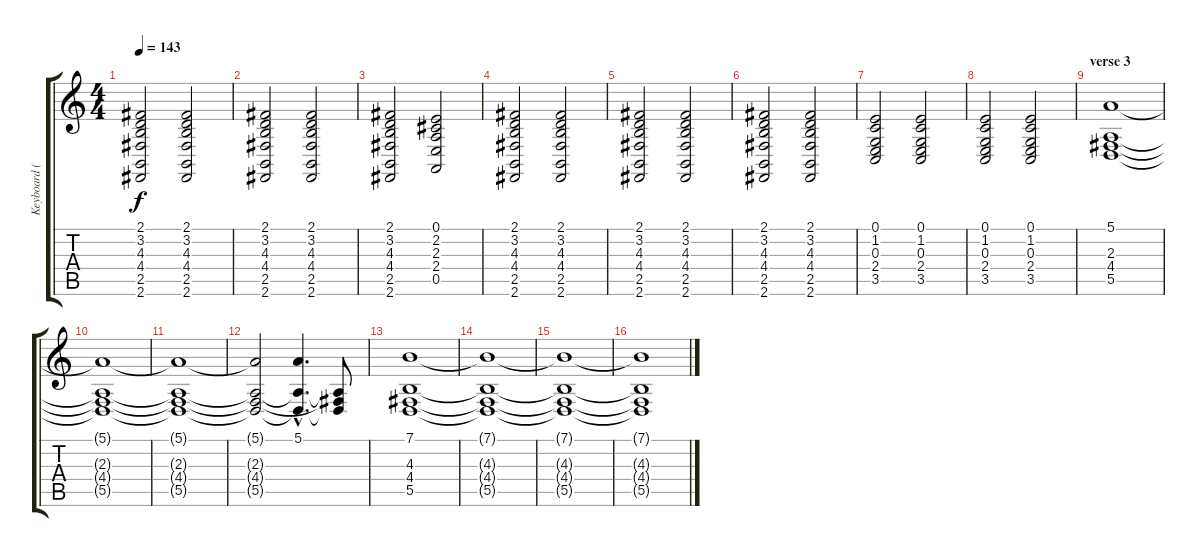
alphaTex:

\track ("Keyboard (Wright)" "Keyboard (") {instrument drawbarorgan}
\staff {score tabs}
\tuning (E4 B3 G3 D3 A2 E2) {hide}
\ts (4 4)
\tempo 143
\clef g2
\ks c
(2.1 3.2 4.3 4.4 2.5 2.6).2{dy f} (2.1 3.2 4.3 4.4 2.5 2.6).2 |
(2.1 3.2 4.3 4.4 2.5 2.6).2 (2.1 3.2 4.3 4.4 2.5 2.6).2 |
(2.1 3.2 4.3 4.4 2.5 2.6).2 (0.1 2.2 2.3 2.4 0.5).2 |
(2.1 3.2 4.3 4.4 2.5 2.6).2 (2.1 3.2 4.3 4.4 2.5 2.6).2 |
(2.1 3.2 4.3 4.4 2.5 2.6).2 (2.1 3.2 4.3 4.4 2.5 2.6).2 |
(2.1 3.2 4.3 4.4 2.5 2.6).2 (2.1 3.2 4.3 4.4 2.5 2.6).2 |
(0.1 1.2 0.3 2.4 3.5).2 (0.1 1.2 0.3 2.4 3.5).2 |
(0.1 1.2 0.3 2.4 3.5).2 (0.1 1.2 0.3 2.4 3.5).2 |
\section ("" "verse 3")
(5.1 2.3 4.4 5.5).1 |
(5.1{t} 2.3{t} 4.4{t} 5.5{t}).1 |
(5.1{t} 2.3{t} 4.4{t} 5.5{t}).1 |
(5.1{t} 2.3{t} 4.4{t} 5.5{t}).2 (5.1{hac} 2.3{hac t} 5.5{hac t}).4{d} (2.3{t} 4.4{t} 5.5{t}).8 |
(7.1 4.3 4.4 5.5).1 |
(7.1{t} 4.3{t} 4.4{t} 5.5{t}).1 |
(7.1{t} 4.3{t} 4.4{t} 5.5{t}).1 |
(7.1{t} 4.3{t} 4.4{t} 5.5{t}).1
